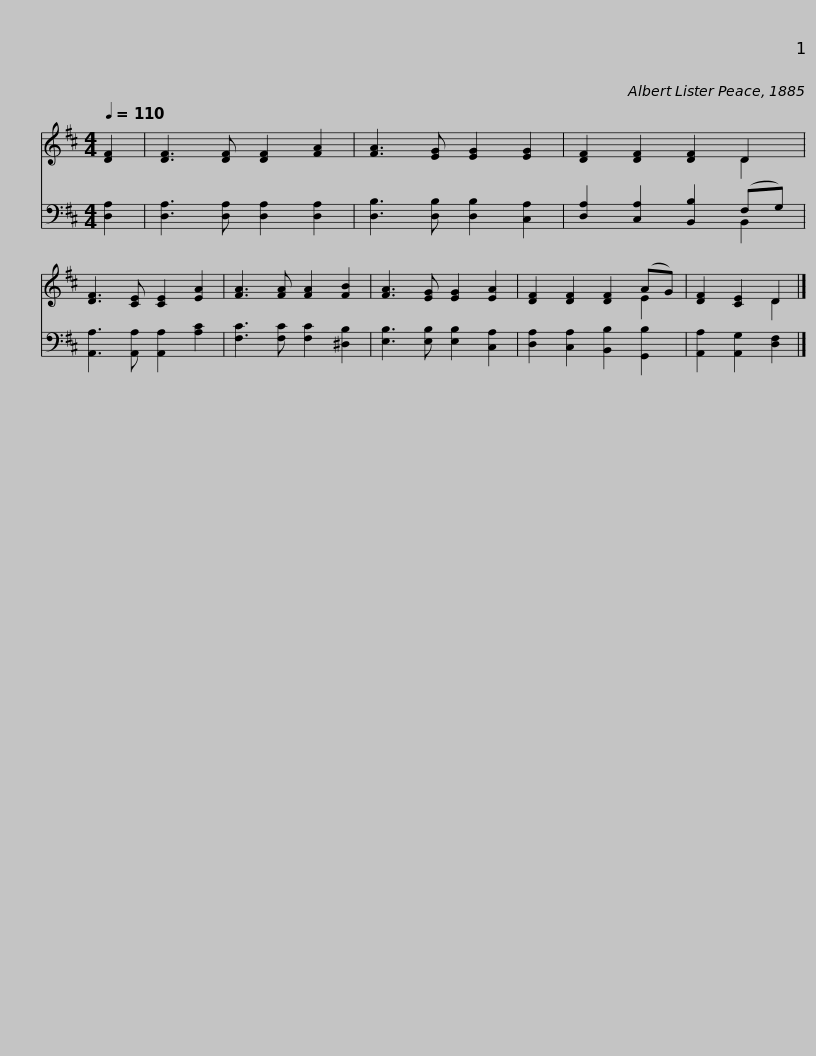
X:1
%%score ( 1 2 ) ( 3 4 )
L:1/8
Q:1/4=110
M:4/4
I:linebreak $
K:D
V:1 treble
V:2 treble
V:3 bass
V:4 bass
V:1
 [DF]2 | [DF]3 [DF] [DF]2 [FA]2 | [FA]3 [EG] [EG]2 [EG]2 | [DF]2 [DF]2 [DF]2 D2 | [DF]3 [CE] [CE]2 [EA]2 | %5
 [FA]3 [FA] [FA]2 [FB]2 | [FA]3 [EG] [EG]2 [EA]2 | [DF]2 [DF]2 [DF]2 (AG) | [DF]2 [CE]2 D2 |] %9
V:2
 x2 | x8 | x8 | x6 D2 | x8 | %5
 x8 | x8 | x6 E2 | x4 D2 |] %9
V:3
 [D,A,]2 | [D,A,]3 [D,A,] [D,A,]2 [D,A,]2 | [D,B,]3 [D,B,] [D,B,]2 [C,A,]2 | [D,A,]2 [C,A,]2 [B,,B,]2 (F,G,) | [A,,A,]3 [A,,A,] [A,,A,]2 [A,C]2 | %5
 [F,C]3 [F,C] [F,C]2 [^D,B,]2 | [E,B,]3 [E,B,] [E,B,]2 [C,A,]2 | [D,A,]2 [C,A,]2 [B,,B,]2 [G,,B,]2 | [A,,A,]2 [A,,G,]2 [D,F,]2 |] %9
V:4
 x2 | x8 | x8 | x6 B,,2 | x8 | %5
 x8 | x8 | x8 | x6 |] %9
